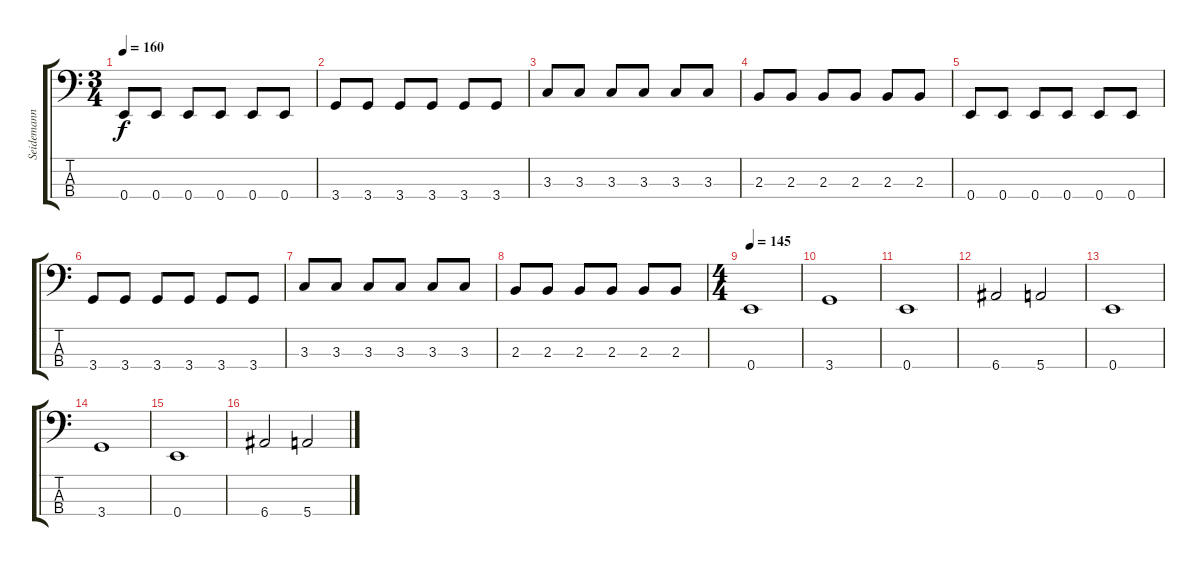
\track ("Seidemann" "Seidemann") {instrument electricbassfinger}
\staff {score tabs}
\tuning (G2 D2 A1 E1) {hide}
\ts (3 4)
\tempo 160
\clef f4
\ks c
0.4.8{dy f} 0.4.8 0.4.8 0.4.8 0.4.8 0.4.8 |
3.4.8 3.4.8 3.4.8 3.4.8 3.4.8 3.4.8 |
3.3.8 3.3.8 3.3.8 3.3.8 3.3.8 3.3.8 |
2.3.8 2.3.8 2.3.8 2.3.8 2.3.8 2.3.8 |
0.4.8 0.4.8 0.4.8 0.4.8 0.4.8 0.4.8 |
3.4.8 3.4.8 3.4.8 3.4.8 3.4.8 3.4.8 |
3.3.8 3.3.8 3.3.8 3.3.8 3.3.8 3.3.8 |
2.3.8 2.3.8 2.3.8 2.3.8 2.3.8 2.3.8 |
\ts (4 4)
\tempo 145
0.4.1 |
3.4.1 |
0.4.1 |
6.4.2 5.4.2 |
0.4.1 |
3.4.1 |
0.4.1 |
6.4.2 5.4.2
